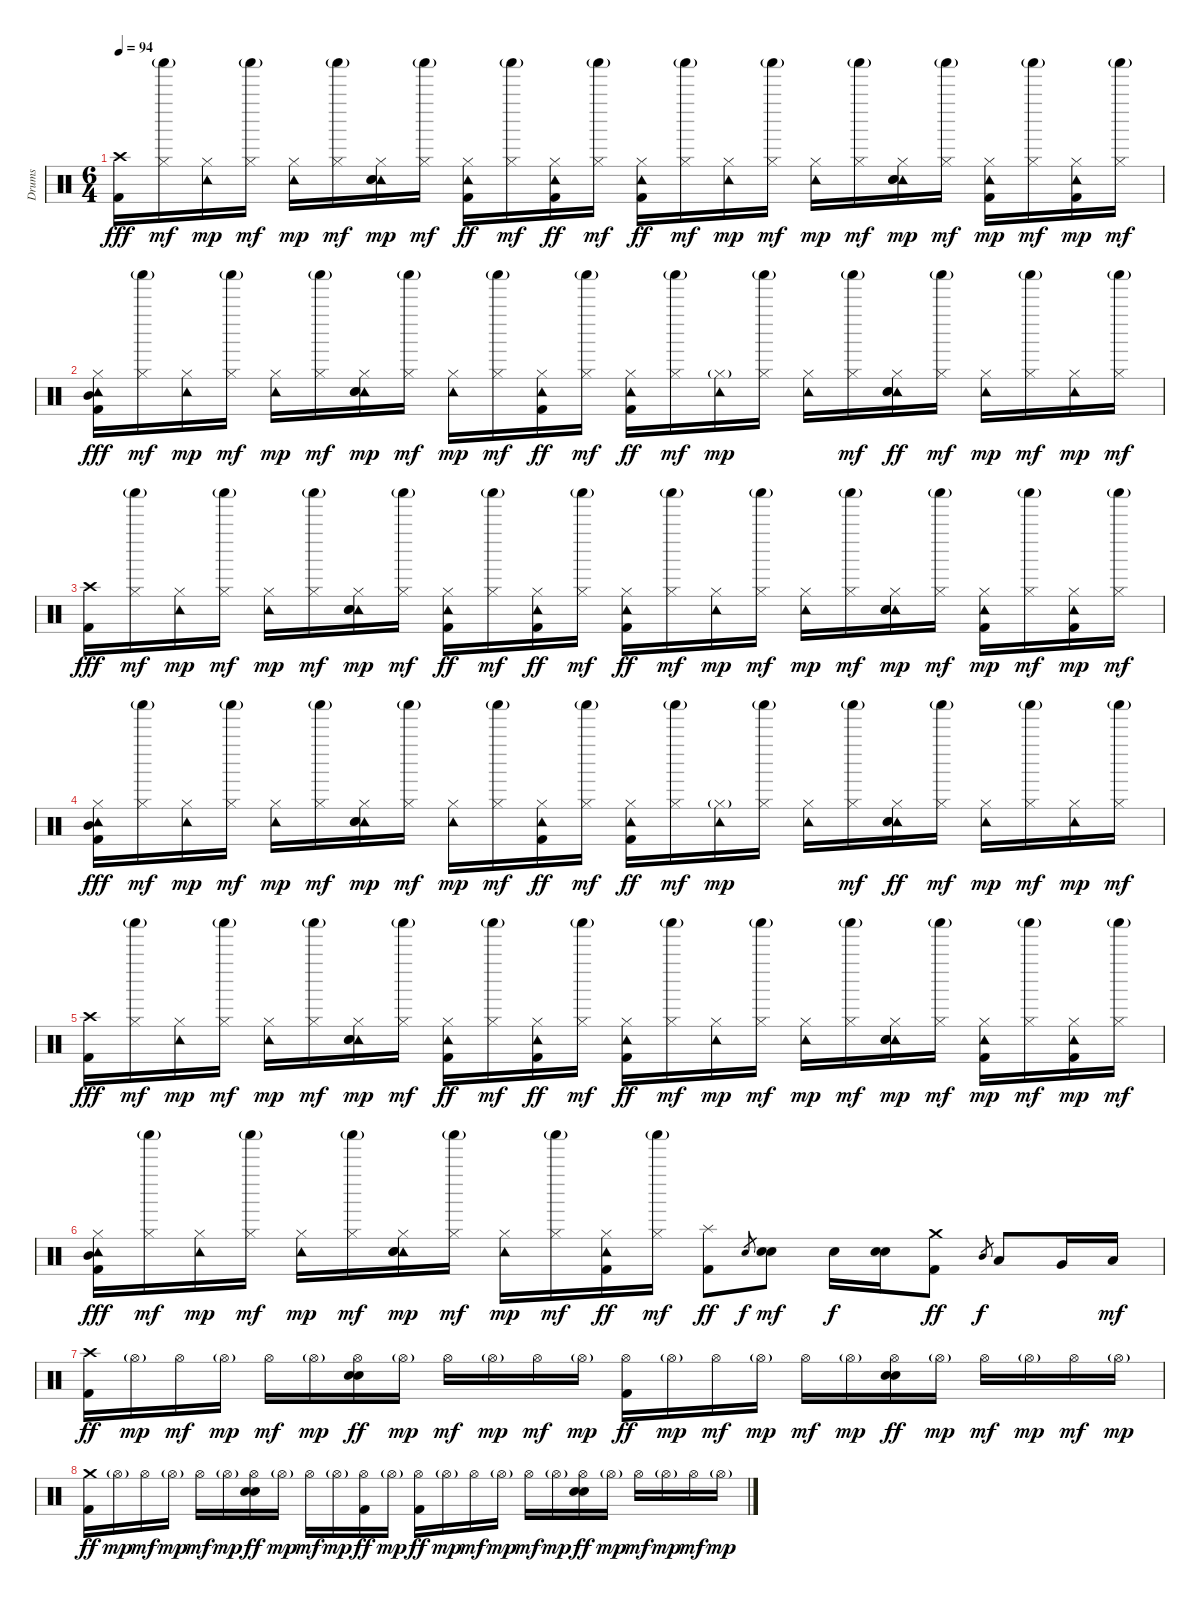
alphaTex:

\track ("Drums" "Drums") {instrument percussion}
\staff {score}
\articulation defaults
\ts (6 4)
\tempo 94
\clef neutral
\ks c
("Crash high (hit)" "Kick (hit) 2").16{dy fff} ("Shaker (hit)"{g} "Hi-Hat (closed)").16{dy mf} ("Hi-Hat (closed)" "Tambourine (hit)").16{dy mp} ("Shaker (hit)"{g} "Hi-Hat (closed)").16{dy mf} ("Hi-Hat (closed)" "Tambourine (hit)").16{dy mp} ("Shaker (hit)"{g} "Hi-Hat (closed)").16{dy mf} ("Hi-Hat (closed)" "Tambourine (hit)" "Electric Snare (hit)" "Metronome (bell)").16{dy mp} ("Shaker (hit)"{g} "Hi-Hat (closed)").16{dy mf} ("Hi-Hat (closed)" "Tambourine (hit)" "Kick (hit) 2").16{dy ff} ("Shaker (hit)"{g} "Hi-Hat (closed)").16{dy mf} ("Hi-Hat (closed)" "Tambourine (hit)" "Kick (hit) 2").16{dy ff} ("Shaker (hit)"{g} "Hi-Hat (closed)").16{dy mf} ("Hi-Hat (closed)" "Tambourine (hit)" "Kick (hit) 2").16{dy ff} ("Shaker (hit)"{g} "Hi-Hat (closed)").16{dy mf} ("Hi-Hat (closed)" "Tambourine (hit)").16{dy mp} ("Shaker (hit)"{g} "Hi-Hat (closed)").16{dy mf} ("Hi-Hat (closed)" "Tambourine (hit)").16{dy mp} ("Shaker (hit)"{g} "Hi-Hat (closed)").16{dy mf} ("Hi-Hat (closed)" "Tambourine (hit)" "Electric Snare (hit)" "Metronome (bell)").16{dy mp} ("Shaker (hit)"{g} "Hi-Hat (closed)").16{dy mf} ("Hi-Hat (closed)" "Tambourine (hit)" "Kick (hit) 2").16{dy mp} ("Shaker (hit)"{g} "Hi-Hat (closed)").16{dy mf} ("Hi-Hat (closed)" "Tambourine (hit)" "Kick (hit) 2").16{dy mp} ("Shaker (hit)"{g} "Hi-Hat (closed)").16{dy mf} |
("Hi-Hat (closed)" "Tambourine (hit)" "Mid Tom (hit)" "Kick (hit) 2").16{dy fff} ("Shaker (hit)"{g} "Hi-Hat (closed)").16{dy mf} ("Hi-Hat (closed)" "Tambourine (hit)").16{dy mp} ("Shaker (hit)"{g} "Hi-Hat (closed)").16{dy mf} ("Hi-Hat (closed)" "Tambourine (hit)").16{dy mp} ("Shaker (hit)"{g} "Hi-Hat (closed)").16{dy mf} ("Hi-Hat (closed)" "Tambourine (hit)" "Electric Snare (hit)" "Metronome (bell)").16{dy mp} ("Shaker (hit)"{g} "Hi-Hat (closed)").16{dy mf} ("Hi-Hat (closed)" "Tambourine (hit)").16{dy mp} ("Shaker (hit)"{g} "Hi-Hat (closed)").16{dy mf} ("Hi-Hat (closed)" "Tambourine (hit)" "Kick (hit) 2").16{dy ff} ("Shaker (hit)"{g} "Hi-Hat (closed)").16{dy mf} ("Hi-Hat (closed)" "Tambourine (hit)" "Kick (hit) 2").16{dy ff} ("Shaker (hit)"{g} "Hi-Hat (closed)").16{dy mf} ("Hi-Hat (closed)"{g} "Tambourine (hit)").16{dy mp} ("Shaker (hit)"{g} "Hi-Hat (closed)").16 ("Hi-Hat (closed)" "Tambourine (hit)").16 ("Shaker (hit)"{g} "Hi-Hat (closed)").16{dy mf} ("Hi-Hat (closed)" "Tambourine (hit)" "Electric Snare (hit)" "Metronome (bell)").16{dy ff} ("Shaker (hit)"{g} "Hi-Hat (closed)").16{dy mf} ("Hi-Hat (closed)" "Tambourine (hit)").16{dy mp} ("Shaker (hit)"{g} "Hi-Hat (closed)").16{dy mf} ("Hi-Hat (closed)" "Tambourine (hit)").16{dy mp} ("Shaker (hit)"{g} "Hi-Hat (closed)").16{dy mf} |
("Crash high (hit)" "Kick (hit) 2").16{dy fff} ("Shaker (hit)"{g} "Hi-Hat (closed)").16{dy mf} ("Hi-Hat (closed)" "Tambourine (hit)").16{dy mp} ("Shaker (hit)"{g} "Hi-Hat (closed)").16{dy mf} ("Hi-Hat (closed)" "Tambourine (hit)").16{dy mp} ("Shaker (hit)"{g} "Hi-Hat (closed)").16{dy mf} ("Hi-Hat (closed)" "Tambourine (hit)" "Electric Snare (hit)" "Metronome (bell)").16{dy mp} ("Shaker (hit)"{g} "Hi-Hat (closed)").16{dy mf} ("Hi-Hat (closed)" "Tambourine (hit)" "Kick (hit) 2").16{dy ff} ("Shaker (hit)"{g} "Hi-Hat (closed)").16{dy mf} ("Hi-Hat (closed)" "Tambourine (hit)" "Kick (hit) 2").16{dy ff} ("Shaker (hit)"{g} "Hi-Hat (closed)").16{dy mf} ("Hi-Hat (closed)" "Tambourine (hit)" "Kick (hit) 2").16{dy ff} ("Shaker (hit)"{g} "Hi-Hat (closed)").16{dy mf} ("Hi-Hat (closed)" "Tambourine (hit)").16{dy mp} ("Shaker (hit)"{g} "Hi-Hat (closed)").16{dy mf} ("Hi-Hat (closed)" "Tambourine (hit)").16{dy mp} ("Shaker (hit)"{g} "Hi-Hat (closed)").16{dy mf} ("Hi-Hat (closed)" "Tambourine (hit)" "Electric Snare (hit)" "Metronome (bell)").16{dy mp} ("Shaker (hit)"{g} "Hi-Hat (closed)").16{dy mf} ("Hi-Hat (closed)" "Tambourine (hit)" "Kick (hit) 2").16{dy mp} ("Shaker (hit)"{g} "Hi-Hat (closed)").16{dy mf} ("Hi-Hat (closed)" "Tambourine (hit)" "Kick (hit) 2").16{dy mp} ("Shaker (hit)"{g} "Hi-Hat (closed)").16{dy mf} |
("Hi-Hat (closed)" "Tambourine (hit)" "Mid Tom (hit)" "Kick (hit) 2").16{dy fff} ("Shaker (hit)"{g} "Hi-Hat (closed)").16{dy mf} ("Hi-Hat (closed)" "Tambourine (hit)").16{dy mp} ("Shaker (hit)"{g} "Hi-Hat (closed)").16{dy mf} ("Hi-Hat (closed)" "Tambourine (hit)").16{dy mp} ("Shaker (hit)"{g} "Hi-Hat (closed)").16{dy mf} ("Hi-Hat (closed)" "Tambourine (hit)" "Electric Snare (hit)" "Metronome (bell)").16{dy mp} ("Shaker (hit)"{g} "Hi-Hat (closed)").16{dy mf} ("Hi-Hat (closed)" "Tambourine (hit)").16{dy mp} ("Shaker (hit)"{g} "Hi-Hat (closed)").16{dy mf} ("Hi-Hat (closed)" "Tambourine (hit)" "Kick (hit) 2").16{dy ff} ("Shaker (hit)"{g} "Hi-Hat (closed)").16{dy mf} ("Hi-Hat (closed)" "Tambourine (hit)" "Kick (hit) 2").16{dy ff} ("Shaker (hit)"{g} "Hi-Hat (closed)").16{dy mf} ("Hi-Hat (closed)"{g} "Tambourine (hit)").16{dy mp} ("Shaker (hit)"{g} "Hi-Hat (closed)").16 ("Hi-Hat (closed)" "Tambourine (hit)").16 ("Shaker (hit)"{g} "Hi-Hat (closed)").16{dy mf} ("Hi-Hat (closed)" "Tambourine (hit)" "Electric Snare (hit)" "Metronome (bell)").16{dy ff} ("Shaker (hit)"{g} "Hi-Hat (closed)").16{dy mf} ("Hi-Hat (closed)" "Tambourine (hit)").16{dy mp} ("Shaker (hit)"{g} "Hi-Hat (closed)").16{dy mf} ("Hi-Hat (closed)" "Tambourine (hit)").16{dy mp} ("Shaker (hit)"{g} "Hi-Hat (closed)").16{dy mf} |
("Crash high (hit)" "Kick (hit) 2").16{dy fff} ("Shaker (hit)"{g} "Hi-Hat (closed)").16{dy mf} ("Hi-Hat (closed)" "Tambourine (hit)").16{dy mp} ("Shaker (hit)"{g} "Hi-Hat (closed)").16{dy mf} ("Hi-Hat (closed)" "Tambourine (hit)").16{dy mp} ("Shaker (hit)"{g} "Hi-Hat (closed)").16{dy mf} ("Hi-Hat (closed)" "Tambourine (hit)" "Electric Snare (hit)" "Metronome (bell)").16{dy mp} ("Shaker (hit)"{g} "Hi-Hat (closed)").16{dy mf} ("Hi-Hat (closed)" "Tambourine (hit)" "Kick (hit) 2").16{dy ff} ("Shaker (hit)"{g} "Hi-Hat (closed)").16{dy mf} ("Hi-Hat (closed)" "Tambourine (hit)" "Kick (hit) 2").16{dy ff} ("Shaker (hit)"{g} "Hi-Hat (closed)").16{dy mf} ("Hi-Hat (closed)" "Tambourine (hit)" "Kick (hit) 2").16{dy ff} ("Shaker (hit)"{g} "Hi-Hat (closed)").16{dy mf} ("Hi-Hat (closed)" "Tambourine (hit)").16{dy mp} ("Shaker (hit)"{g} "Hi-Hat (closed)").16{dy mf} ("Hi-Hat (closed)" "Tambourine (hit)").16{dy mp} ("Shaker (hit)"{g} "Hi-Hat (closed)").16{dy mf} ("Hi-Hat (closed)" "Tambourine (hit)" "Electric Snare (hit)" "Metronome (bell)").16{dy mp} ("Shaker (hit)"{g} "Hi-Hat (closed)").16{dy mf} ("Hi-Hat (closed)" "Tambourine (hit)" "Kick (hit) 2").16{dy mp} ("Shaker (hit)"{g} "Hi-Hat (closed)").16{dy mf} ("Hi-Hat (closed)" "Tambourine (hit)" "Kick (hit) 2").16{dy mp} ("Shaker (hit)"{g} "Hi-Hat (closed)").16{dy mf} |
("Hi-Hat (closed)" "Tambourine (hit)" "Mid Tom (hit)" "Kick (hit) 2").16{dy fff} ("Shaker (hit)"{g} "Hi-Hat (closed)").16{dy mf} ("Hi-Hat (closed)" "Tambourine (hit)").16{dy mp} ("Shaker (hit)"{g} "Hi-Hat (closed)").16{dy mf} ("Hi-Hat (closed)" "Tambourine (hit)").16{dy mp} ("Shaker (hit)"{g} "Hi-Hat (closed)").16{dy mf} ("Hi-Hat (closed)" "Tambourine (hit)" "Electric Snare (hit)" "Metronome (bell)").16{dy mp} ("Shaker (hit)"{g} "Hi-Hat (closed)").16{dy mf} ("Hi-Hat (closed)" "Tambourine (hit)").16{dy mp} ("Shaker (hit)"{g} "Hi-Hat (closed)").16{dy mf} ("Hi-Hat (closed)" "Tambourine (hit)" "Kick (hit) 2").16{dy ff} ("Shaker (hit)"{g} "Hi-Hat (closed)").16{dy mf} ("Splash (hit)" "Kick (hit) 2").8{dy ff} "Electric Snare (hit)".8{gr dy f} ("Electric Snare (hit)" "Metronome (bell)").8{dy mf} "Electric Snare (hit)".16{dy f} ("Electric Snare (hit)" "Metronome (bell)").16 ("Crash medium (hit)" "Kick (hit) 2").8{dy ff} "Mid Tom (hit)".8{gr dy f} "Low Tom (hit)".8 "Very Low Tom (hit)".16 "Low Floor Tom (hit)".16{dy mf} |
("Crash high (hit)" "Kick (hit) 2").16{dy ff} "Hi-Hat (open)"{g}.16{dy mp} "Hi-Hat (open)".16{dy mf} "Hi-Hat (open)"{g}.16{dy mp} "Hi-Hat (open)".16{dy mf} "Hi-Hat (open)"{g}.16{dy mp} ("Hi-Hat (open)" "Electric Snare (hit)" "Metronome (bell)").16{dy ff} "Hi-Hat (open)"{g}.16{dy mp} "Hi-Hat (open)".16{dy mf} "Hi-Hat (open)"{g}.16{dy mp} "Hi-Hat (open)".16{dy mf} "Hi-Hat (open)"{g}.16{dy mp} ("Hi-Hat (open)" "Kick (hit) 2").16{dy ff} "Hi-Hat (open)"{g}.16{dy mp} "Hi-Hat (open)".16{dy mf} "Hi-Hat (open)"{g}.16{dy mp} "Hi-Hat (open)".16{dy mf} "Hi-Hat (open)"{g}.16{dy mp} ("Hi-Hat (open)" "Electric Snare (hit)" "Metronome (bell)").16{dy ff} "Hi-Hat (open)"{g}.16{dy mp} "Hi-Hat (open)".16{dy mf} "Hi-Hat (open)"{g}.16{dy mp} "Hi-Hat (open)".16{dy mf} "Hi-Hat (open)"{g}.16{dy mp} |
("Crash medium (hit)" "Kick (hit) 2").16{dy ff} "Hi-Hat (open)"{g}.16{dy mp} "Hi-Hat (open)".16{dy mf} "Hi-Hat (open)"{g}.16{dy mp} "Hi-Hat (open)".16{dy mf} "Hi-Hat (open)"{g}.16{dy mp} ("Hi-Hat (open)" "Electric Snare (hit)" "Metronome (bell)").16{dy ff} "Hi-Hat (open)"{g}.16{dy mp} "Hi-Hat (open)".16{dy mf} "Hi-Hat (open)"{g}.16{dy mp} ("Hi-Hat (open)" "Kick (hit) 2").16{dy ff} "Hi-Hat (open)"{g}.16{dy mp} ("Hi-Hat (open)" "Kick (hit) 2").16{dy ff} "Hi-Hat (open)"{g}.16{dy mp} "Hi-Hat (open)".16{dy mf} "Hi-Hat (open)"{g}.16{dy mp} "Hi-Hat (open)".16{dy mf} "Hi-Hat (open)"{g}.16{dy mp} ("Hi-Hat (open)" "Electric Snare (hit)" "Metronome (bell)").16{dy ff} "Hi-Hat (open)"{g}.16{dy mp} "Hi-Hat (open)".16{dy mf} "Hi-Hat (open)"{g}.16{dy mp} "Hi-Hat (open)".16{dy mf} "Hi-Hat (open)"{g}.16{dy mp}
